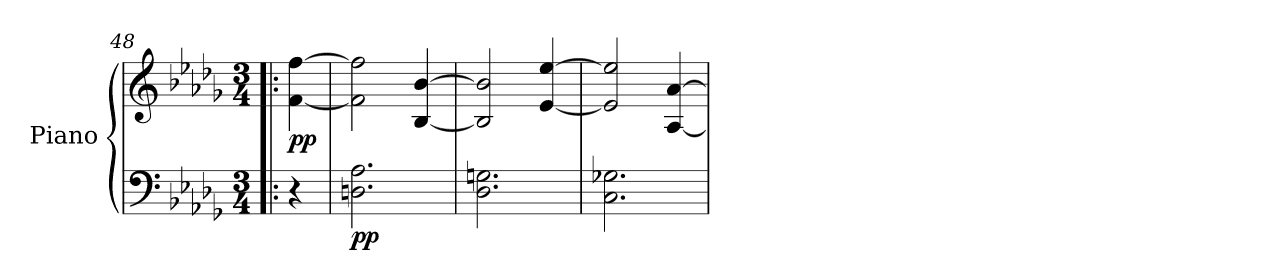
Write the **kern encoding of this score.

**kern	**kern	**dynam
*part1	*part1	*part1
*staff2	*staff1	*staff1/2
*I"Piano	*	*
*I'Pno.	*	*
*clefF4	*clefG2	*
*k[b-e-a-d-g-]	*k[b-e-a-d-g-]	*
*M3/4	*M3/4	*
=48!|:	=48!|:	=48!|:
!	!	!LO:DY:b
4r	[4f\ [4ff\	pp
=49	=49	=49
!	!	!LO:DY:b=2
2.Dn\ 2.A-\	2f\] 2ff\]	pp
.	[4B-/ [4b-/	.
=50	=50	=50
2.D-\ 2.Gn\	2B-/] 2b-/]	.
.	[4e-/ [4ee-/	.
=51	=51	=51
2.C\ 2.G-X\	2e-/] 2ee-/]	.
.	[4A-/ [4a-/	.
=	=	=
*-	*-	*-
